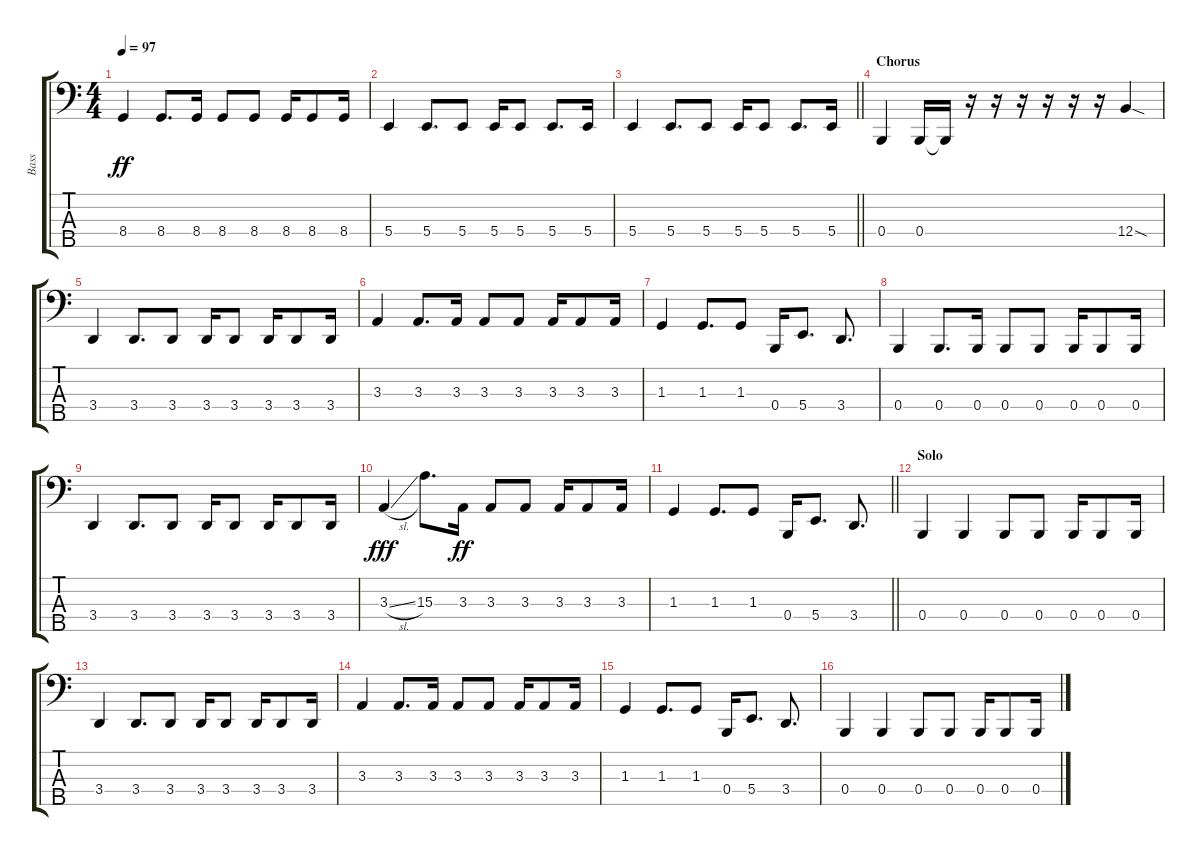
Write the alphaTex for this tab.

\track ("Bass" "Bass") {instrument electricbassfinger}
\staff {score tabs}
\tuning (E2 B1 Gb1 B0 Gb0) {hide}
\ts (4 4)
\tempo 97
\clef f4
\ks c
8.4.4{dy ff} 8.4.8{d} 8.4.16 8.4.8 8.4.8 8.4.16 8.4.8 8.4.16 |
5.4.4 5.4.8{d} 5.4.8 5.4.16 5.4.8 5.4.8{d} 5.4.16 |
\barLineRight lightlight
5.4.4 5.4.8{d} 5.4.8 5.4.16 5.4.8 5.4.8{d} 5.4.16 |
\section ("" "Chorus")
0.4.4 0.4.16 0.4{t}.16 r.16 r.16 r.16 r.16 r.16 r.16 12.4{sod}.4 |
3.4.4 3.4.8{d} 3.4.8 3.4.16 3.4.8 3.4.16 3.4.8 3.4.16 |
3.3.4 3.3.8{d} 3.3.16 3.3.8 3.3.8 3.3.16 3.3.8 3.3.16 |
1.3.4 1.3.8{d} 1.3.8 0.4.16 5.4.8{d} 3.4.8{d} |
0.4.4 0.4.8{d} 0.4.16 0.4.8 0.4.8 0.4.16 0.4.8 0.4.16 |
3.4.4 3.4.8{d} 3.4.8 3.4.16 3.4.8 3.4.16 3.4.8 3.4.16 |
3.3{sl}.4{dy fff} 15.3.8{d} 3.3.16{dy ff} 3.3.8 3.3.8 3.3.16 3.3.8 3.3.16 |
\barLineRight lightlight
1.3.4 1.3.8{d} 1.3.8 0.4.16 5.4.8{d} 3.4.8{d} |
\section ("" "Solo")
0.4.4 0.4.4 0.4.8 0.4.8 0.4.16 0.4.8 0.4.16 |
3.4.4 3.4.8{d} 3.4.8 3.4.16 3.4.8 3.4.16 3.4.8 3.4.16 |
3.3.4 3.3.8{d} 3.3.16 3.3.8 3.3.8 3.3.16 3.3.8 3.3.16 |
1.3.4 1.3.8{d} 1.3.8 0.4.16 5.4.8{d} 3.4.8{d} |
0.4.4 0.4.4 0.4.8 0.4.8 0.4.16 0.4.8 0.4.16
